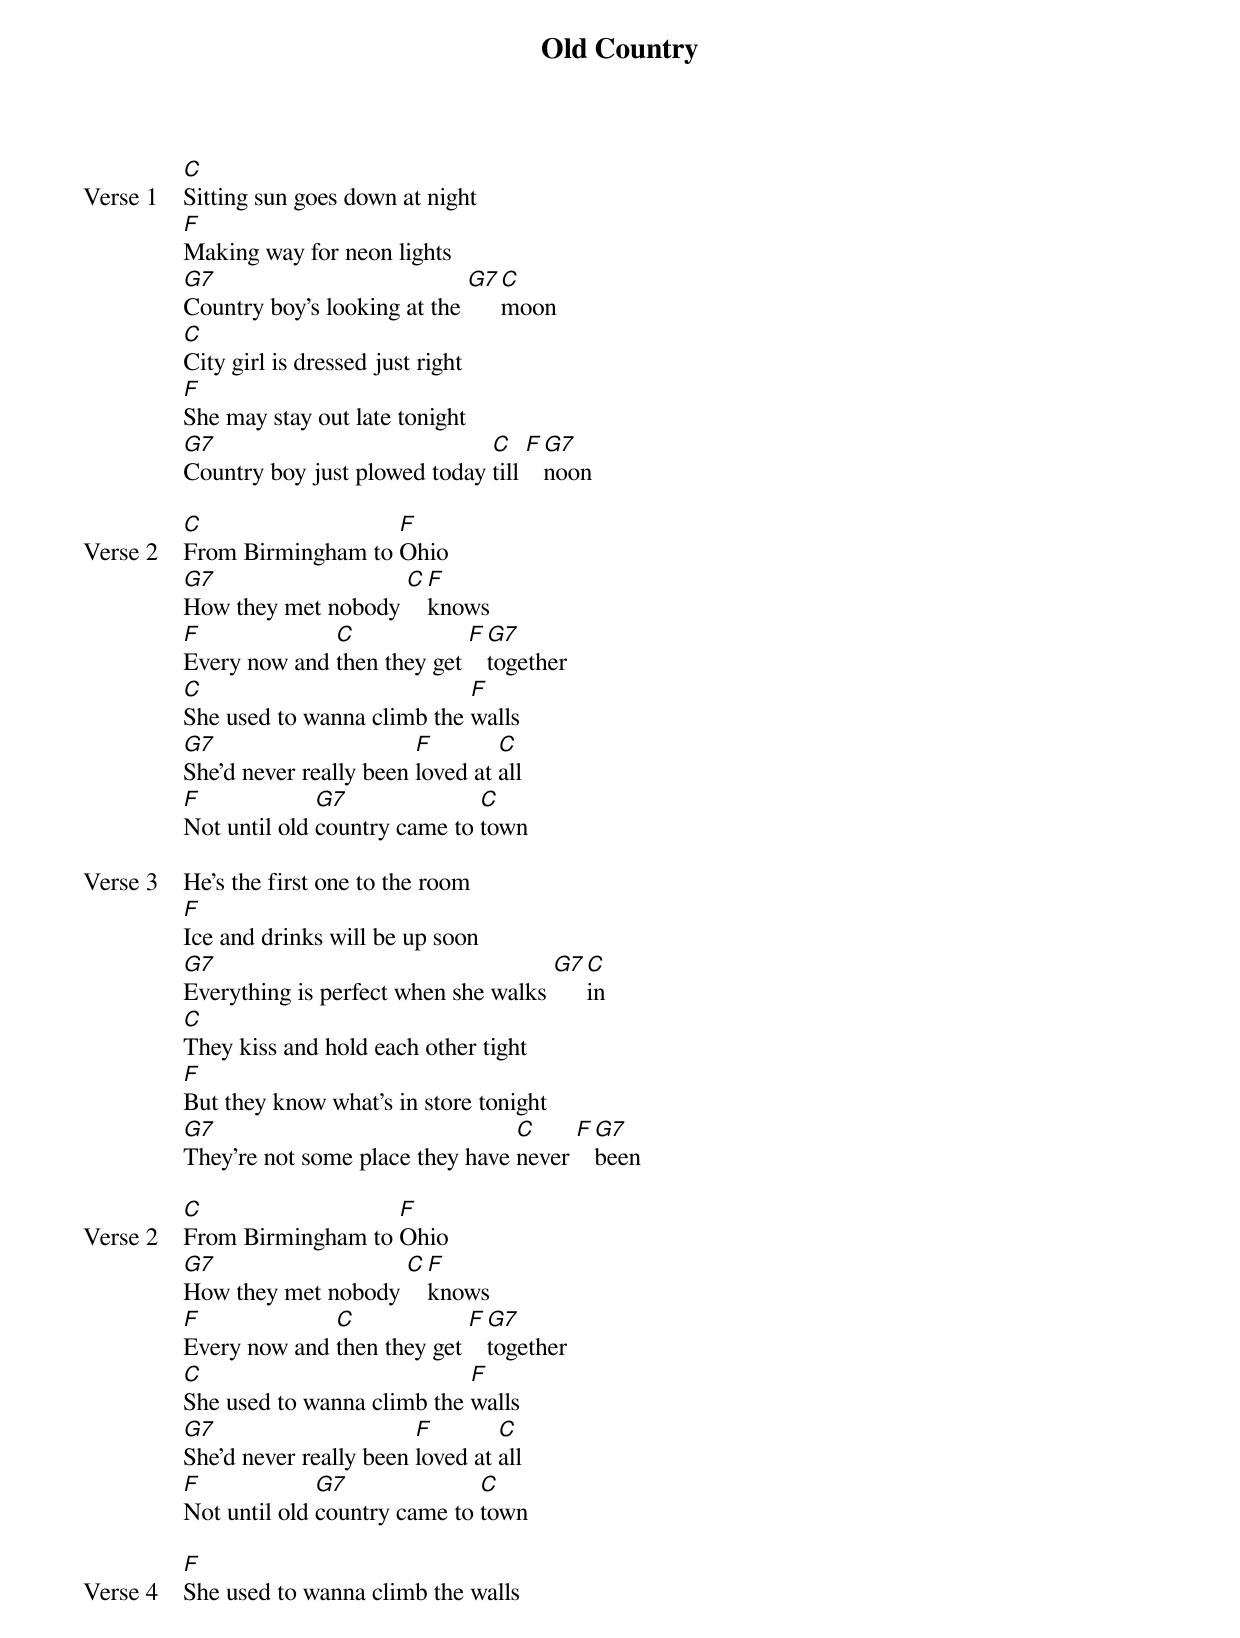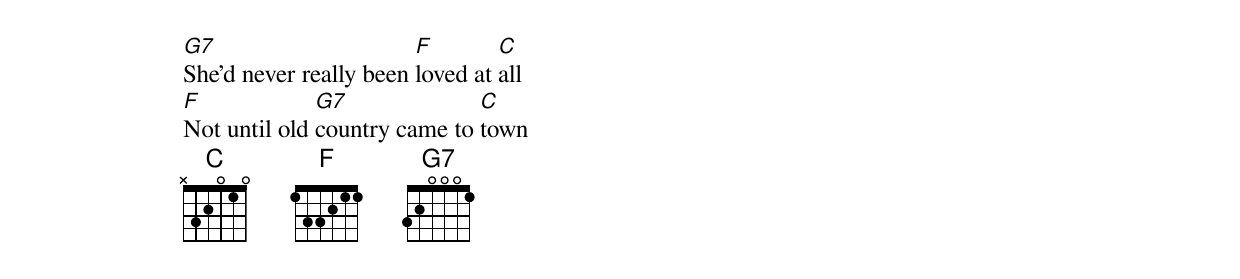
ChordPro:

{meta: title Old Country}
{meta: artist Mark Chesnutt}
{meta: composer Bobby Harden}
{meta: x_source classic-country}
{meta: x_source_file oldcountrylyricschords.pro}
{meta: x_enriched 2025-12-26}

{start_of_verse: Verse 1}
[C]Sitting sun goes down at night
[F]Making way for neon lights
[G7]Country boy's looking at the [G7][C]moon
[C]City girl is dressed just right
[F]She may stay out late tonight
[G7]Country boy just plowed today [C]till [F][G7]noon
{end_of_verse}

{start_of_verse: Verse 2}
[C]From Birmingham to [F]Ohio
[G7]How they met nobody [C][F]knows
[F]Every now and [C]then they get [F][G7]together
[C]She used to wanna climb the [F]walls
[G7]She'd never really been [F]loved at [C]all
[F]Not until old [G7]country came to [C]town
{end_of_verse}

{start_of_verse: Verse 3}
He's the first one to the room
[F]Ice and drinks will be up soon
[G7]Everything is perfect when she walks [G7][C]in
[C]They kiss and hold each other tight
[F]But they know what's in store tonight
[G7]They're not some place they have [C]never [F][G7]been
{end_of_verse}

{start_of_verse: Verse 2}
[C]From Birmingham to [F]Ohio
[G7]How they met nobody [C][F]knows
[F]Every now and [C]then they get [F][G7]together
[C]She used to wanna climb the [F]walls
[G7]She'd never really been [F]loved at [C]all
[F]Not until old [G7]country came to [C]town
{end_of_verse}

{start_of_verse: Verse 4}
[F]She used to wanna climb the walls
[G7]She'd never really been [F]loved at [C]all
[F]Not until old [G7]country came to [C]town
{end_of_verse}
